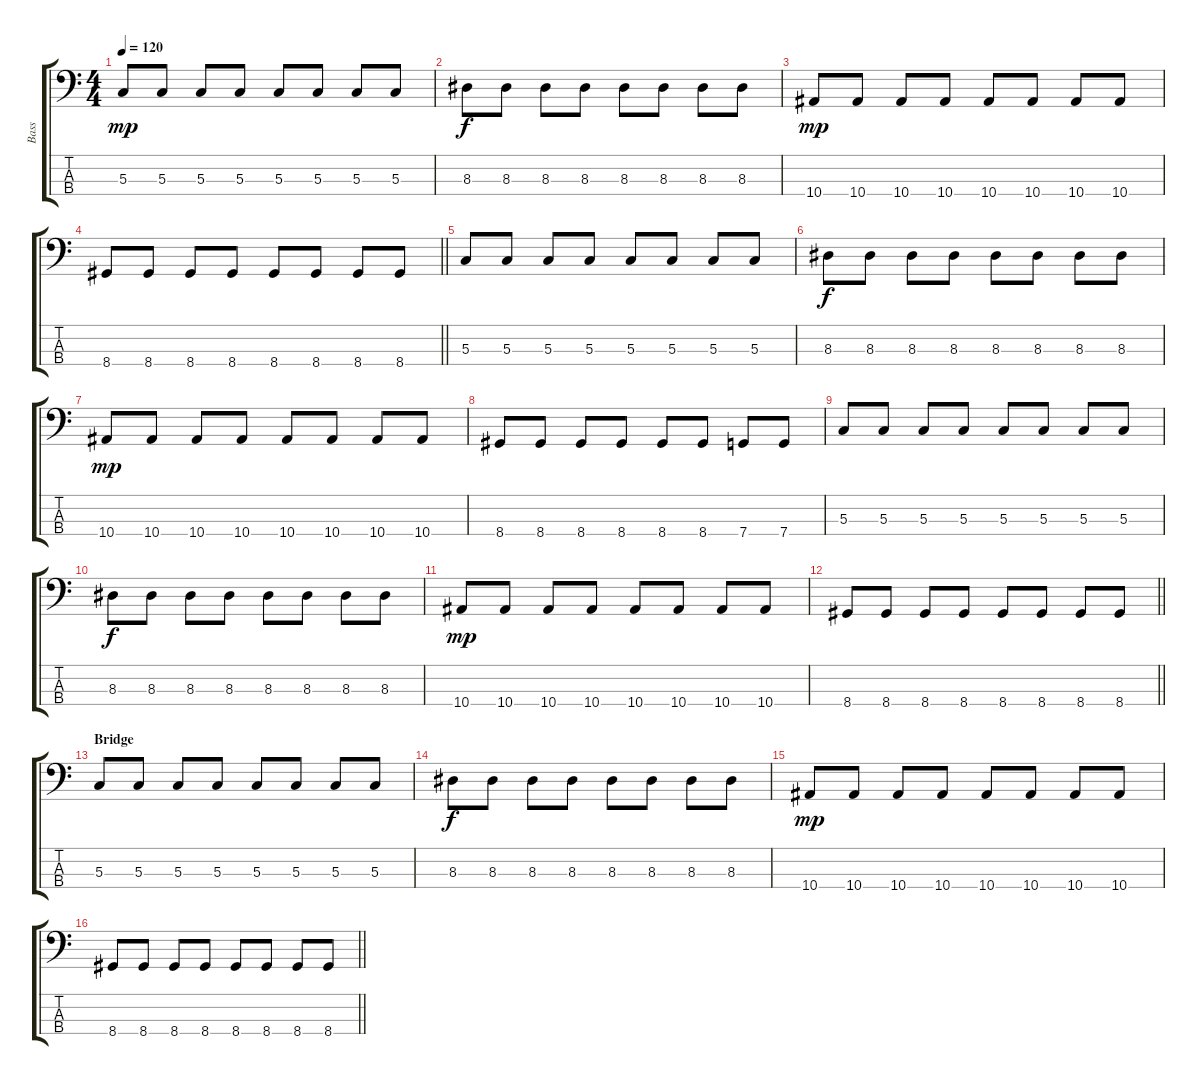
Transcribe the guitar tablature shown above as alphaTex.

\track ("Bass" "Bass") {instrument electricbassfinger}
\staff {score tabs}
\tuning (F2 C2 G1 C1) {hide}
\ts (4 4)
\tempo 120
\clef f4
\ks c
5.3.8{dy mp} 5.3.8 5.3.8 5.3.8 5.3.8 5.3.8 5.3.8 5.3.8 |
8.3.8{dy f} 8.3.8 8.3.8 8.3.8 8.3.8 8.3.8 8.3.8 8.3.8 |
10.4.8{dy mp} 10.4.8 10.4.8 10.4.8 10.4.8 10.4.8 10.4.8 10.4.8 |
\barLineRight lightlight
8.4.8 8.4.8 8.4.8 8.4.8 8.4.8 8.4.8 8.4.8 8.4.8 |
5.3.8 5.3.8 5.3.8 5.3.8 5.3.8 5.3.8 5.3.8 5.3.8 |
8.3.8{dy f} 8.3.8 8.3.8 8.3.8 8.3.8 8.3.8 8.3.8 8.3.8 |
10.4.8{dy mp} 10.4.8 10.4.8 10.4.8 10.4.8 10.4.8 10.4.8 10.4.8 |
8.4.8 8.4.8 8.4.8 8.4.8 8.4.8 8.4.8 7.4.8 7.4.8 |
5.3.8 5.3.8 5.3.8 5.3.8 5.3.8 5.3.8 5.3.8 5.3.8 |
8.3.8{dy f} 8.3.8 8.3.8 8.3.8 8.3.8 8.3.8 8.3.8 8.3.8 |
10.4.8{dy mp} 10.4.8 10.4.8 10.4.8 10.4.8 10.4.8 10.4.8 10.4.8 |
\barLineRight lightlight
8.4.8 8.4.8 8.4.8 8.4.8 8.4.8 8.4.8 8.4.8 8.4.8 |
\section ("" "Bridge")
5.3.8 5.3.8 5.3.8 5.3.8 5.3.8 5.3.8 5.3.8 5.3.8 |
8.3.8{dy f} 8.3.8 8.3.8 8.3.8 8.3.8 8.3.8 8.3.8 8.3.8 |
10.4.8{dy mp} 10.4.8 10.4.8 10.4.8 10.4.8 10.4.8 10.4.8 10.4.8 |
\barLineRight lightlight
8.4.8 8.4.8 8.4.8 8.4.8 8.4.8 8.4.8 8.4.8 8.4.8
